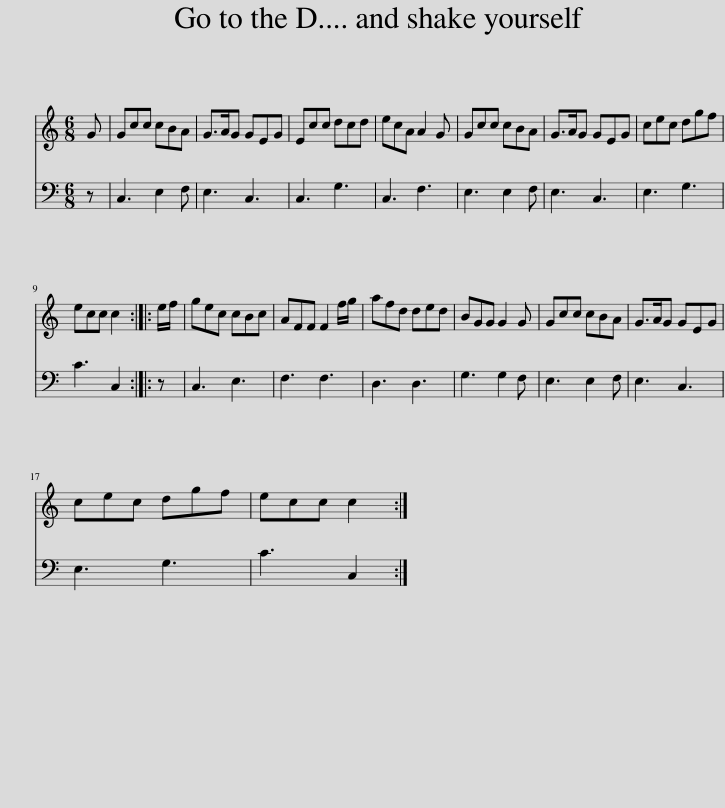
X:1
%%score 1 2
L:1/8
M:6/8
I:linebreak $
K:C
V:1 treble
V:2 bass
V:1
 G | Gcc cBA | G>AG GEG | Ecc dcd | ecA A2 G | %5
 Gcc cBA | G>AG GEG | cec dgf |$ ecc c2 :: e/f/ | %10
 gec cBc | AFF F2 f/g/ | afd ded | BGG G2 G | Gcc cBA | %15
 G>AG GEG |$ cec dgf | ecc c2 :| %18
V:2
 z | C,3 E,2 F, | E,3 C,3 | C,3 G,3 | C,3 F,3 | %5
 E,3 E,2 F, | E,3 C,3 | E,3 G,3 |$ C3 C,2 :: z | %10
 C,3 E,3 | F,3 F,3 | D,3 D,3 | G,3 G,2 F, | E,3 E,2 F, | %15
 E,3 C,3 |$ E,3 G,3 | C3 C,2 :| %18
